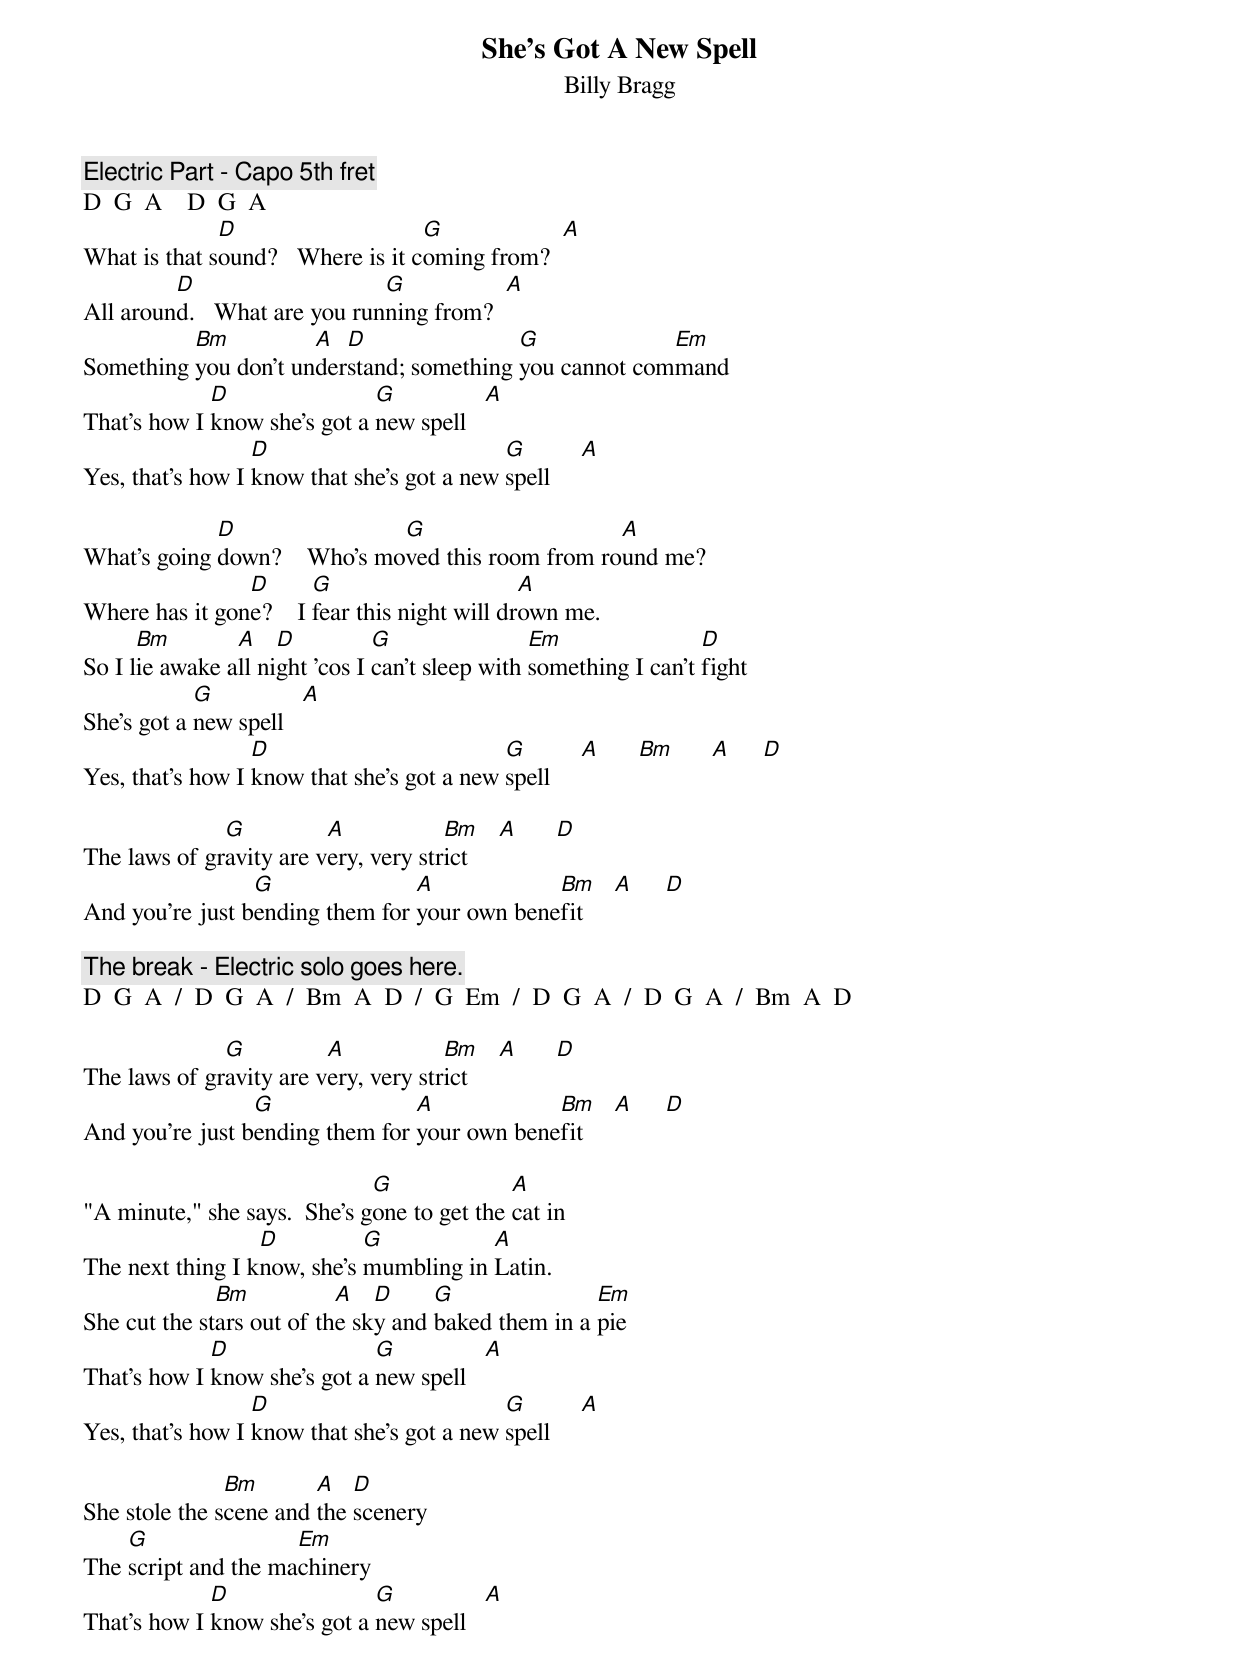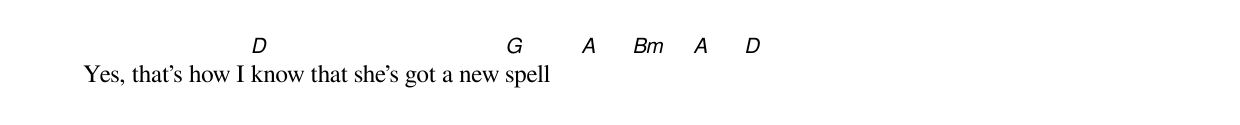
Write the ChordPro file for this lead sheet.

{no_grid}
{t:She's Got A New Spell}
{st:Billy Bragg}
{c:Electric Part - Capo 5th fret}
D  G  A    D  G  A
What is that s[D]ound?   Where is it c[G]oming from?  [A]
All aroun[D]d.   What are you run[G]ning from?  [A]
Something [Bm]you don't un[A]der[D]stand; something [G]you cannot com[Em]mand
That's how I [D]know she's got a [G]new spell   [A]
Yes, that's how I [D]know that she's got a new [G]spell     [A]

What's going [D]down?    Who's mo[G]ved this room from ro[A]und me?
Where has it gon[D]e?    I [G]fear this night will dr[A]own me.
So I l[Bm]ie awake a[A]ll ni[D]ght 'cos I [G]can't sleep with [Em]something I can't [D]fight
She's got a [G]new spell   [A]
Yes, that's how I [D]know that she's got a new [G]spell     [A]      [Bm]      [A]     [D]

The laws of gr[G]avity are v[A]ery, very str[Bm]ict     [A]      [D]
And you're just b[G]ending them for [A]your own bene[Bm]fit     [A]     [D]

{c: The break - Electric solo goes here.}
D  G  A  /  D  G  A  /  Bm  A  D  /  G  Em  /  D  G  A  /  D  G  A  /  Bm  A  D

The laws of gr[G]avity are v[A]ery, very str[Bm]ict     [A]      [D]
And you're just b[G]ending them for [A]your own bene[Bm]fit     [A]     [D]

"A minute," she says.  She's g[G]one to get the [A]cat in
The next thing I k[D]now, she's [G]mumbling in [A]Latin.
She cut the st[Bm]ars out of th[A]e sk[D]y and [G]baked them in a [Em]pie
That's how I [D]know she's got a [G]new spell   [A]
Yes, that's how I [D]know that she's got a new [G]spell     [A]

She stole the s[Bm]cene and [A]the [D]scenery
The [G]script and the ma[Em]chinery
That's how I [D]know she's got a [G]new spell   [A]
Yes, that's how I [D]know that she's got a new [G]spell     [A]     [Bm]    [A]     [D]
